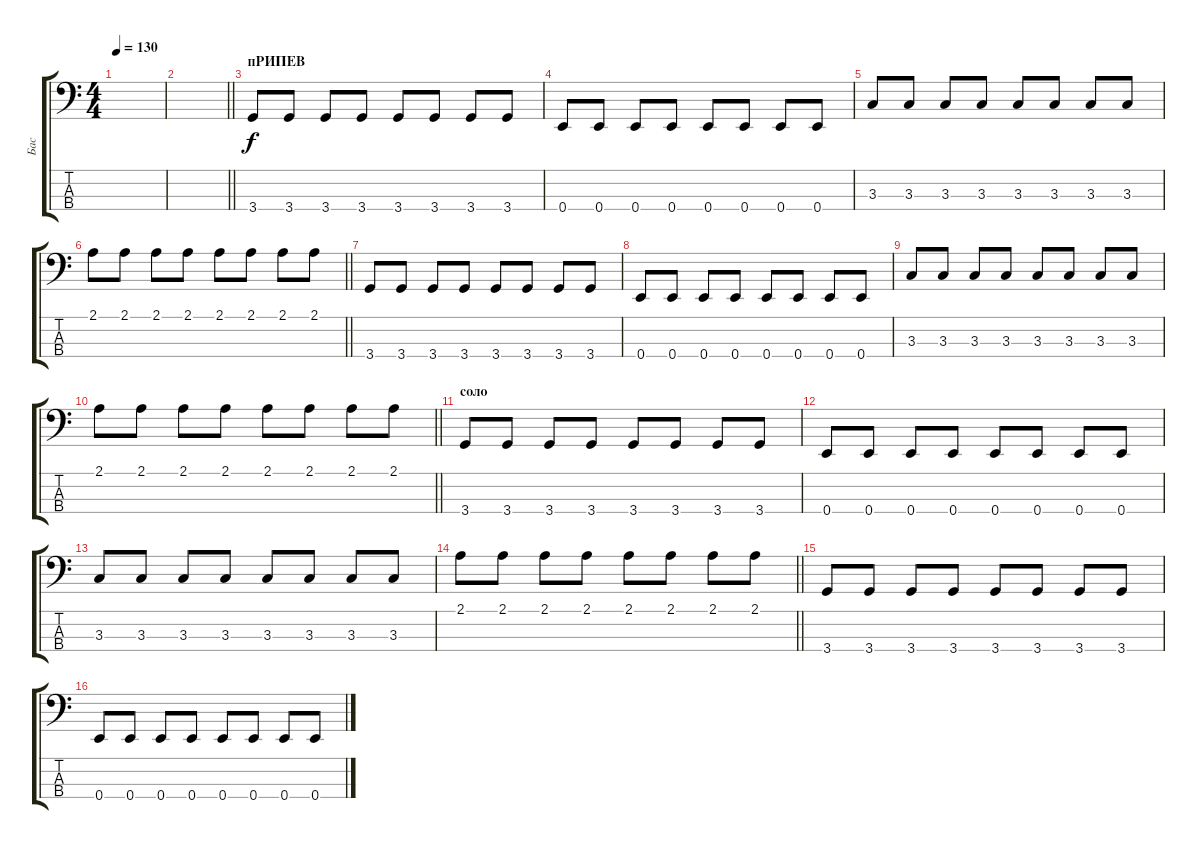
\track ("Бас" "Бас") {instrument electricbasspick}
\staff {score tabs}
\tuning (G2 D2 A1 E1) {hide}
\ts (4 4)
\tempo 130
\clef f4
\ks c
|
\barLineRight lightlight
|
\section ("" "пРИПЕВ")
3.4.8 3.4.8 3.4.8 3.4.8 3.4.8 3.4.8 3.4.8 3.4.8 |
0.4.8 0.4.8 0.4.8 0.4.8 0.4.8 0.4.8 0.4.8 0.4.8 |
3.3.8 3.3.8 3.3.8 3.3.8 3.3.8 3.3.8 3.3.8 3.3.8 |
\barLineRight lightlight
2.1.8 2.1.8 2.1.8 2.1.8 2.1.8 2.1.8 2.1.8 2.1.8 |
3.4.8 3.4.8 3.4.8 3.4.8 3.4.8 3.4.8 3.4.8 3.4.8 |
0.4.8 0.4.8 0.4.8 0.4.8 0.4.8 0.4.8 0.4.8 0.4.8 |
3.3.8 3.3.8 3.3.8 3.3.8 3.3.8 3.3.8 3.3.8 3.3.8 |
\barLineRight lightlight
2.1.8 2.1.8 2.1.8 2.1.8 2.1.8 2.1.8 2.1.8 2.1.8 |
\section ("" "соло")
3.4.8 3.4.8 3.4.8 3.4.8 3.4.8 3.4.8 3.4.8 3.4.8 |
0.4.8 0.4.8 0.4.8 0.4.8 0.4.8 0.4.8 0.4.8 0.4.8 |
3.3.8 3.3.8 3.3.8 3.3.8 3.3.8 3.3.8 3.3.8 3.3.8 |
\barLineRight lightlight
2.1.8 2.1.8 2.1.8 2.1.8 2.1.8 2.1.8 2.1.8 2.1.8 |
3.4.8 3.4.8 3.4.8 3.4.8 3.4.8 3.4.8 3.4.8 3.4.8 |
0.4.8 0.4.8 0.4.8 0.4.8 0.4.8 0.4.8 0.4.8 0.4.8
